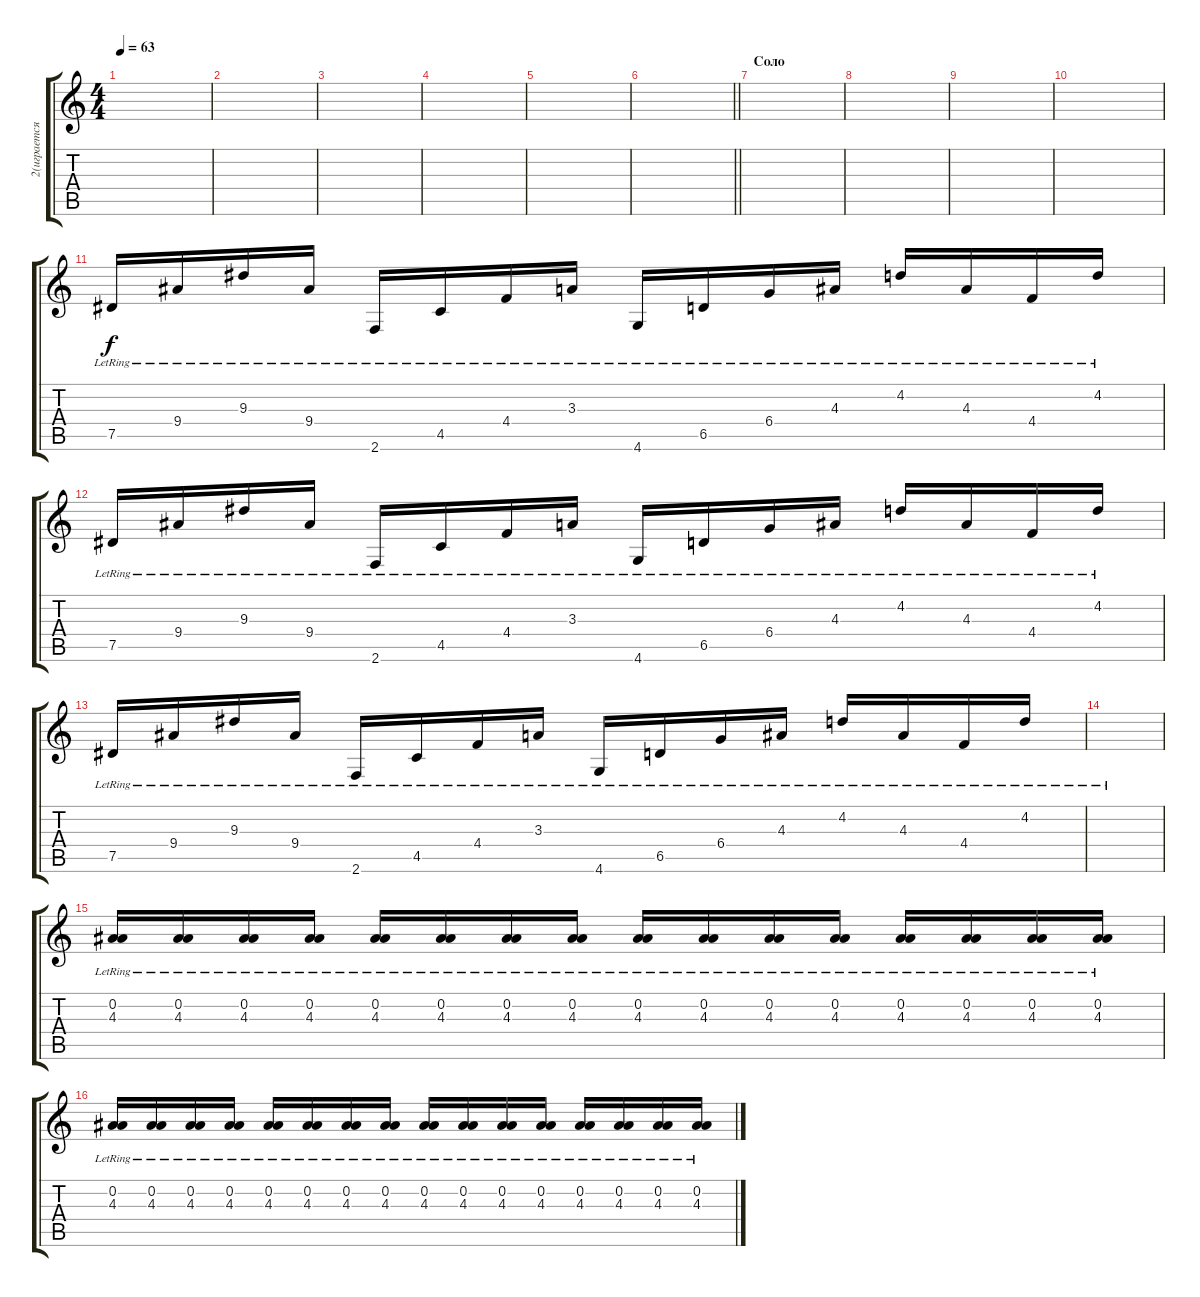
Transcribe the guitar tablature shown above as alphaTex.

\track ("2(играется 1 раз)" "2(играется") {instrument electricguitarclean}
\staff {score tabs}
\tuning (Eb4 Bb3 Gb3 Db3 Ab2 Eb2) {hide}
\ts (4 4)
\tempo 63
\clef g2
\ks c
|
|
|
|
|
\barLineRight lightlight
|
\section ("" "Соло")
|
|
|
|
7.5{lr}.16{volume 10} 9.4{lr}.16 9.3{lr}.16 9.4{lr}.16 2.6{lr}.16 4.5{lr}.16 4.4{lr}.16 3.3{lr}.16 4.6{lr}.16 6.5{lr}.16 6.4{lr}.16 4.3{lr}.16 4.2{lr}.16 4.3{lr}.16 4.4{lr}.16 4.2{lr}.16 |
7.5{lr}.16{volume 10} 9.4{lr}.16 9.3{lr}.16 9.4{lr}.16 2.6{lr}.16 4.5{lr}.16 4.4{lr}.16 3.3{lr}.16 4.6{lr}.16 6.5{lr}.16 6.4{lr}.16 4.3{lr}.16 4.2{lr}.16 4.3{lr}.16 4.4{lr}.16 4.2{lr}.16 |
7.5{lr}.16{volume 10} 9.4{lr}.16 9.3{lr}.16 9.4{lr}.16 2.6{lr}.16 4.5{lr}.16 4.4{lr}.16 3.3{lr}.16 4.6{lr}.16 6.5{lr}.16 6.4{lr}.16 4.3{lr}.16 4.2{lr}.16 4.3{lr}.16 4.4{lr}.16 4.2{lr}.16 |
|
(0.2{lr} 4.3{lr}).16 (0.2{lr} 4.3{lr}).16 (0.2{lr} 4.3{lr}).16 (0.2{lr} 4.3{lr}).16 (0.2{lr} 4.3{lr}).16 (0.2{lr} 4.3{lr}).16 (0.2{lr} 4.3{lr}).16 (0.2{lr} 4.3{lr}).16 (0.2{lr} 4.3{lr}).16 (0.2{lr} 4.3{lr}).16 (0.2{lr} 4.3{lr}).16 (0.2{lr} 4.3{lr}).16 (0.2{lr} 4.3{lr}).16 (0.2{lr} 4.3{lr}).16 (0.2{lr} 4.3{lr}).16 (0.2{lr} 4.3{lr}).16 |
(0.2{lr} 4.3{lr}).16 (0.2{lr} 4.3{lr}).16 (0.2{lr} 4.3{lr}).16 (0.2{lr} 4.3{lr}).16 (0.2{lr} 4.3{lr}).16 (0.2{lr} 4.3{lr}).16 (0.2{lr} 4.3{lr}).16 (0.2{lr} 4.3{lr}).16 (0.2{lr} 4.3{lr}).16 (0.2{lr} 4.3{lr}).16 (0.2{lr} 4.3{lr}).16 (0.2{lr} 4.3{lr}).16 (0.2{lr} 4.3{lr}).16 (0.2{lr} 4.3{lr}).16 (0.2{lr} 4.3{lr}).16 (0.2{lr} 4.3{lr}).16
